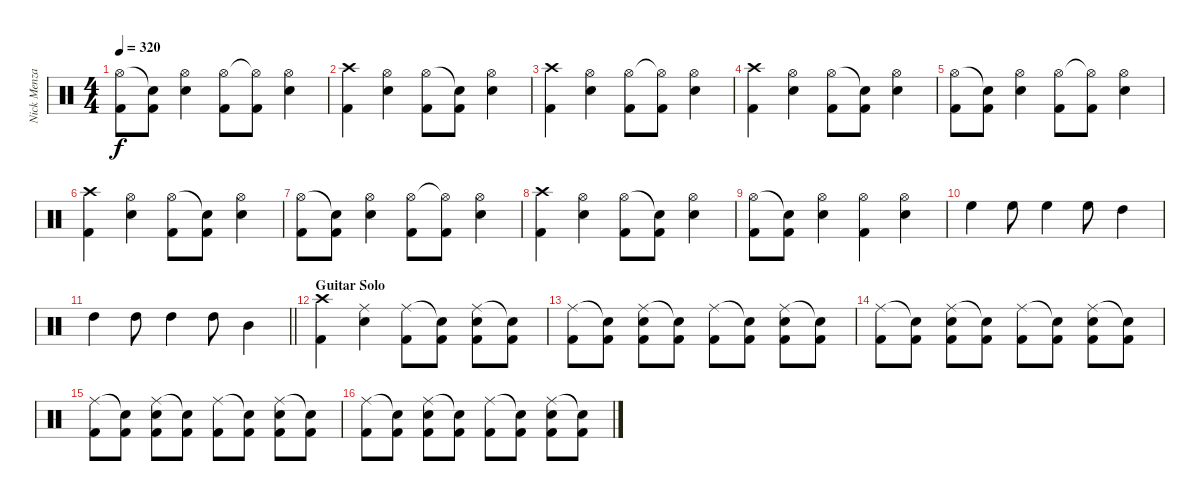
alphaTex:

\track ("Nick Menza" "Nick Menza") {instrument percussion}
\staff {score}
\articulation defaults
\ts (4 4)
\tempo 320
\clef neutral
\ks c
("Hi-Hat (open)" "Kick (hit) 2").8{dy f} ("Snare (hit)"{t} "Kick (hit) 2").8 ("Hi-Hat (open)" "Snare (hit) 2").4 ("Hi-Hat (open)" "Kick (hit) 2").8 ("Hi-Hat (open)"{t} "Kick (hit) 2").8 ("Hi-Hat (open)" "Snare (hit) 2").4 |
("Crash high (hit)" "Kick (hit) 2").4 ("Hi-Hat (open)" "Snare (hit) 2").4 ("Hi-Hat (open)" "Kick (hit) 2").8 ("Snare (hit)"{t} "Kick (hit) 2").8 ("Hi-Hat (open)" "Snare (hit) 2").4 |
("Crash high (hit)" "Kick (hit) 2").4 ("Hi-Hat (open)" "Snare (hit) 2").4 ("Hi-Hat (open)" "Kick (hit) 2").8 ("Hi-Hat (open)"{t} "Kick (hit) 2").8 ("Hi-Hat (open)" "Snare (hit) 2").4 |
("Crash high (hit)" "Kick (hit) 2").4 ("Hi-Hat (open)" "Snare (hit) 2").4 ("Hi-Hat (open)" "Kick (hit) 2").8 ("Snare (hit)"{t} "Kick (hit) 2").8 ("Hi-Hat (open)" "Snare (hit) 2").4 |
("Hi-Hat (open)" "Kick (hit) 2").8 ("Snare (hit)"{t} "Kick (hit) 2").8 ("Hi-Hat (open)" "Snare (hit) 2").4 ("Hi-Hat (open)" "Kick (hit) 2").8 ("Hi-Hat (open)"{t} "Kick (hit) 2").8 ("Hi-Hat (open)" "Snare (hit) 2").4 |
("Crash high (hit)" "Kick (hit) 2").4 ("Hi-Hat (open)" "Snare (hit) 2").4 ("Hi-Hat (open)" "Kick (hit) 2").8 ("Snare (hit)"{t} "Kick (hit) 2").8 ("Hi-Hat (open)" "Snare (hit) 2").4 |
("Hi-Hat (open)" "Kick (hit) 2").8 ("Snare (hit)"{t} "Kick (hit) 2").8 ("Hi-Hat (open)" "Snare (hit) 2").4 ("Hi-Hat (open)" "Kick (hit) 2").8 ("Hi-Hat (open)"{t} "Kick (hit) 2").8 ("Hi-Hat (open)" "Snare (hit) 2").4 |
("Crash high (hit)" "Kick (hit) 2").4 ("Hi-Hat (open)" "Snare (hit) 2").4 ("Hi-Hat (open)" "Kick (hit) 2").8 ("Snare (hit)"{t} "Kick (hit) 2").8 ("Hi-Hat (open)" "Snare (hit) 2").4 |
("Hi-Hat (open)" "Kick (hit) 2").8 ("Snare (hit)"{t} "Kick (hit) 2").8 ("Hi-Hat (open)" "Snare (hit) 2").4 ("Hi-Hat (open)" "Kick (hit) 2").4 ("Hi-Hat (open)" "Snare (hit) 2").4 |
"High Floor Tom (hit)".4 "High Floor Tom (hit)".8 "High Floor Tom (hit)".4 "High Floor Tom (hit)".8 "High Tom (hit)".4 |
\barLineRight lightlight "High Tom (hit)".4 "High Tom (hit)".8 "High Tom (hit)".4 "High Tom (hit)".8 "Mid Tom (hit)".4
|
\section ("" "Guitar Solo")
("Crash high (hit)" "Kick (hit) 2").4 ("Ride (middle)" "Snare (hit) 2").4 ("Ride (middle)" "Kick (hit) 2").8 ("Snare (hit)"{t} "Kick (hit) 2").8 ("Ride (middle)" "Snare (hit) 2" "Kick (hit) 2").8 ("Snare (hit)"{t} "Kick (hit) 2").8 |
("Ride (middle)" "Kick (hit) 2").8 ("Snare (hit)"{t} "Kick (hit) 2").8 ("Ride (middle)" "Snare (hit) 2" "Kick (hit) 2").8 ("Snare (hit)"{t} "Kick (hit) 2").8 ("Ride (middle)" "Kick (hit) 2").8 ("Snare (hit)"{t} "Kick (hit) 2").8 ("Ride (middle)" "Snare (hit) 2" "Kick (hit) 2").8 ("Snare (hit)"{t} "Kick (hit) 2").8 |
("Ride (middle)" "Kick (hit) 2").8 ("Snare (hit)"{t} "Kick (hit) 2").8 ("Ride (middle)" "Snare (hit) 2" "Kick (hit) 2").8 ("Snare (hit)"{t} "Kick (hit) 2").8 ("Ride (middle)" "Kick (hit) 2").8 ("Snare (hit)"{t} "Kick (hit) 2").8 ("Ride (middle)" "Snare (hit) 2" "Kick (hit) 2").8 ("Snare (hit)"{t} "Kick (hit) 2").8 |
("Ride (middle)" "Kick (hit) 2").8 ("Snare (hit)"{t} "Kick (hit) 2").8 ("Ride (middle)" "Snare (hit) 2" "Kick (hit) 2").8 ("Snare (hit)"{t} "Kick (hit) 2").8 ("Ride (middle)" "Kick (hit) 2").8 ("Snare (hit)"{t} "Kick (hit) 2").8 ("Ride (middle)" "Snare (hit) 2" "Kick (hit) 2").8 ("Snare (hit)"{t} "Kick (hit) 2").8 |
("Ride (middle)" "Kick (hit) 2").8 ("Snare (hit)"{t} "Kick (hit) 2").8 ("Ride (middle)" "Snare (hit) 2" "Kick (hit) 2").8 ("Snare (hit)"{t} "Kick (hit) 2").8 ("Ride (middle)" "Kick (hit) 2").8 ("Snare (hit)"{t} "Kick (hit) 2").8 ("Ride (middle)" "Snare (hit) 2" "Kick (hit) 2").8 ("Snare (hit)"{t} "Kick (hit) 2").8
